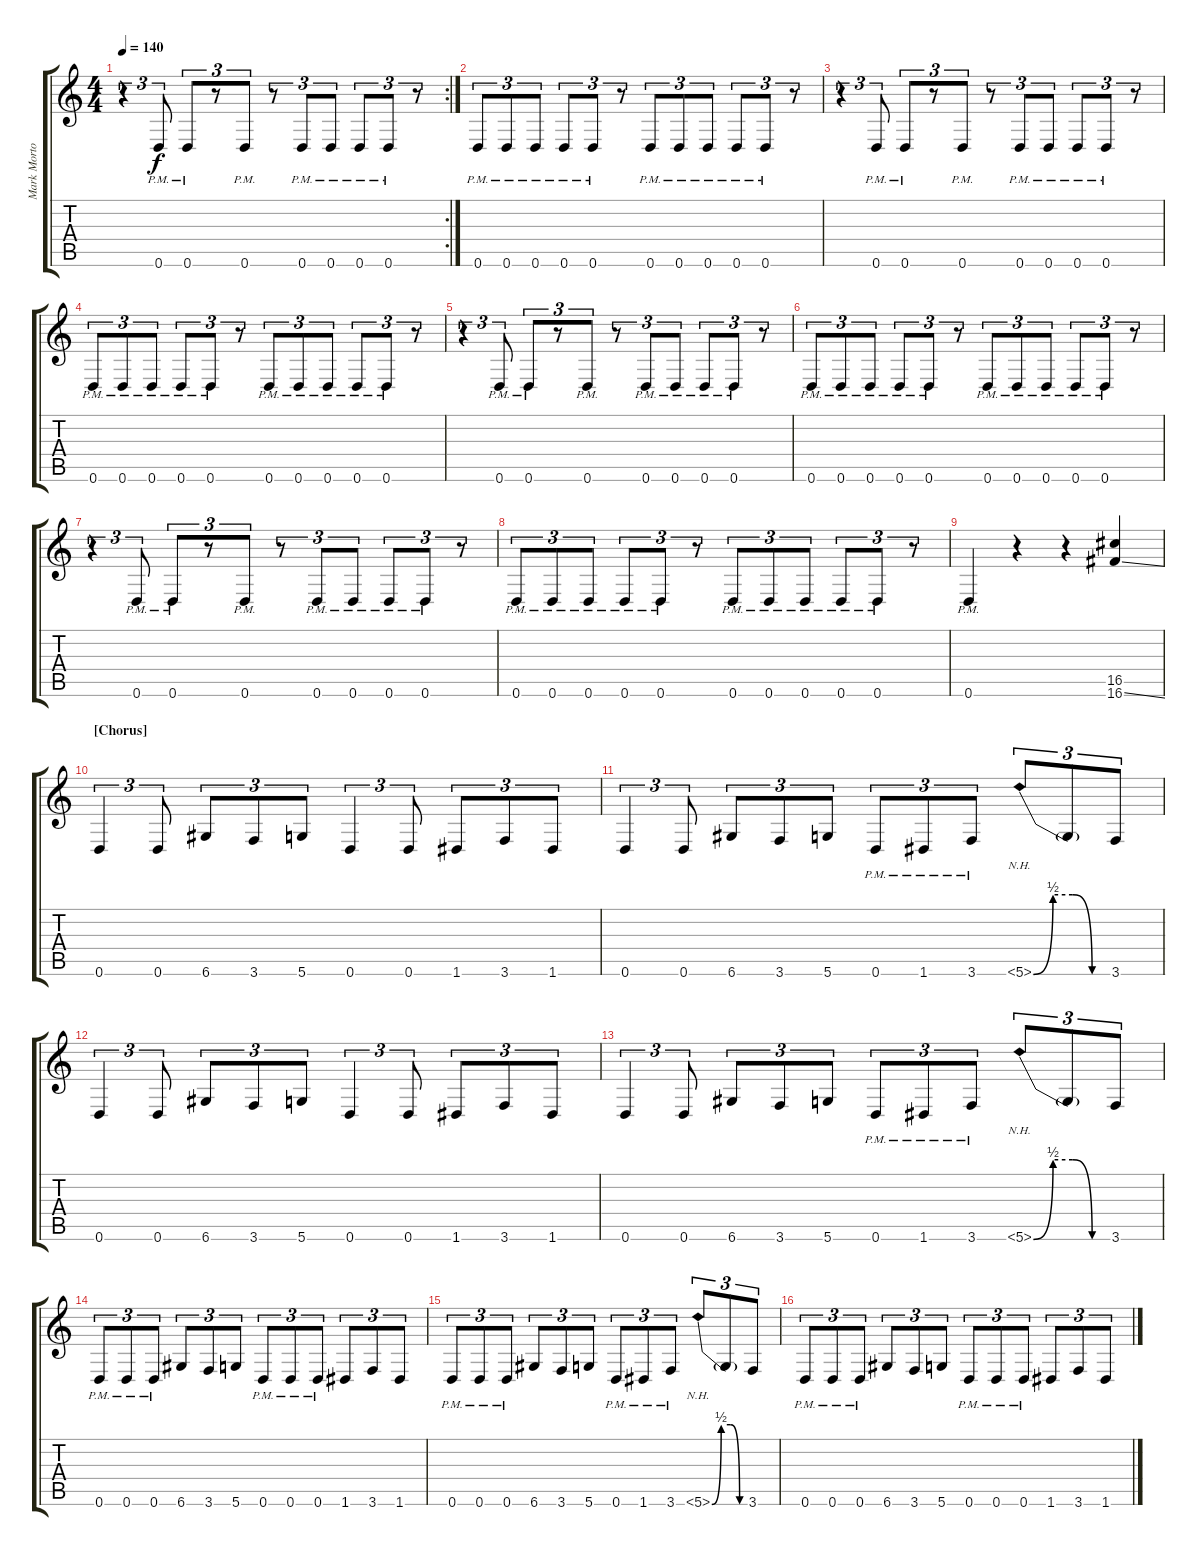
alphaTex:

\track ("Mark Morton" "Mark Morto") {instrument overdrivenguitar}
\staff {score tabs}
\tuning (E4 B3 G3 D3 A2 D2) {hide}
\rc 2
\ts (4 4)
\tempo 140
\clef g2
\ks c
r.4{tu (3 2) dy f} 0.6{pm}.8{tu (3 2)} 0.6{pm}.8{tu (3 2)} r.8{tu (3 2)} 0.6{pm}.8{tu (3 2)} r.8{tu (3 2)} 0.6{pm}.8{tu (3 2)} 0.6{pm}.8{tu (3 2)} 0.6{pm}.8{tu (3 2)} 0.6{pm}.8{tu (3 2)} r.8{tu (3 2)} |
0.6{pm}.8{tu (3 2)} 0.6{pm}.8{tu (3 2)} 0.6{pm}.8{tu (3 2)} 0.6{pm}.8{tu (3 2)} 0.6{pm}.8{tu (3 2)} r.8{tu (3 2)} 0.6{pm}.8{tu (3 2)} 0.6{pm}.8{tu (3 2)} 0.6{pm}.8{tu (3 2)} 0.6{pm}.8{tu (3 2)} 0.6{pm}.8{tu (3 2)} r.8{tu (3 2)} |
r.4{tu (3 2)} 0.6{pm}.8{tu (3 2)} 0.6{pm}.8{tu (3 2)} r.8{tu (3 2)} 0.6{pm}.8{tu (3 2)} r.8{tu (3 2)} 0.6{pm}.8{tu (3 2)} 0.6{pm}.8{tu (3 2)} 0.6{pm}.8{tu (3 2)} 0.6{pm}.8{tu (3 2)} r.8{tu (3 2)} |
0.6{pm}.8{tu (3 2)} 0.6{pm}.8{tu (3 2)} 0.6{pm}.8{tu (3 2)} 0.6{pm}.8{tu (3 2)} 0.6{pm}.8{tu (3 2)} r.8{tu (3 2)} 0.6{pm}.8{tu (3 2)} 0.6{pm}.8{tu (3 2)} 0.6{pm}.8{tu (3 2)} 0.6{pm}.8{tu (3 2)} 0.6{pm}.8{tu (3 2)} r.8{tu (3 2)} |
r.4{tu (3 2)} 0.6{pm}.8{tu (3 2)} 0.6{pm}.8{tu (3 2)} r.8{tu (3 2)} 0.6{pm}.8{tu (3 2)} r.8{tu (3 2)} 0.6{pm}.8{tu (3 2)} 0.6{pm}.8{tu (3 2)} 0.6{pm}.8{tu (3 2)} 0.6{pm}.8{tu (3 2)} r.8{tu (3 2)} |
0.6{pm}.8{tu (3 2)} 0.6{pm}.8{tu (3 2)} 0.6{pm}.8{tu (3 2)} 0.6{pm}.8{tu (3 2)} 0.6{pm}.8{tu (3 2)} r.8{tu (3 2)} 0.6{pm}.8{tu (3 2)} 0.6{pm}.8{tu (3 2)} 0.6{pm}.8{tu (3 2)} 0.6{pm}.8{tu (3 2)} 0.6{pm}.8{tu (3 2)} r.8{tu (3 2)} |
r.4{tu (3 2)} 0.6{pm}.8{tu (3 2)} 0.6{pm}.8{tu (3 2)} r.8{tu (3 2)} 0.6{pm}.8{tu (3 2)} r.8{tu (3 2)} 0.6{pm}.8{tu (3 2)} 0.6{pm}.8{tu (3 2)} 0.6{pm}.8{tu (3 2)} 0.6{pm}.8{tu (3 2)} r.8{tu (3 2)} |
0.6{pm}.8{tu (3 2)} 0.6{pm}.8{tu (3 2)} 0.6{pm}.8{tu (3 2)} 0.6{pm}.8{tu (3 2)} 0.6{pm}.8{tu (3 2)} r.8{tu (3 2)} 0.6{pm}.8{tu (3 2)} 0.6{pm}.8{tu (3 2)} 0.6{pm}.8{tu (3 2)} 0.6{pm}.8{tu (3 2)} 0.6{pm}.8{tu (3 2)} r.8{tu (3 2)} |
0.6{pm}.4 r.4 r.4 (16.5 16.6{ss}).4 |
\section ("" "[Chorus]")
0.6.4{tu (3 2)} 0.6.8{tu (3 2)} 6.6.8{tu (3 2)} 3.6.8{tu (3 2)} 5.6.8{tu (3 2)} 0.6.4{tu (3 2)} 0.6.8{tu (3 2)} 1.6.8{tu (3 2)} 3.6.8{tu (3 2)} 1.6.8{tu (3 2)} |
0.6.4{tu (3 2)} 0.6.8{tu (3 2)} 6.6.8{tu (3 2)} 3.6.8{tu (3 2)} 5.6.8{tu (3 2)} 0.6{pm}.8{tu (3 2)} 1.6{pm}.8{tu (3 2)} 3.6{pm}.8{tu (3 2)} 5.6{be (custom 0 0 15 2 30 2 45 0 60 0) nh}.8{tu (3 2)} 5.6{t}.8{tu (3 2)} 3.6.8{tu (3 2)} |
0.6.4{tu (3 2)} 0.6.8{tu (3 2)} 6.6.8{tu (3 2)} 3.6.8{tu (3 2)} 5.6.8{tu (3 2)} 0.6.4{tu (3 2)} 0.6.8{tu (3 2)} 1.6.8{tu (3 2)} 3.6.8{tu (3 2)} 1.6.8{tu (3 2)} |
0.6.4{tu (3 2)} 0.6.8{tu (3 2)} 6.6.8{tu (3 2)} 3.6.8{tu (3 2)} 5.6.8{tu (3 2)} 0.6{pm}.8{tu (3 2)} 1.6{pm}.8{tu (3 2)} 3.6{pm}.8{tu (3 2)} 5.6{be (custom 0 0 15 2 30 2 45 0 60 0) nh}.8{tu (3 2)} 5.6{t}.8{tu (3 2)} 3.6.8{tu (3 2)} |
0.6{pm}.8{tu (3 2)} 0.6{pm}.8{tu (3 2)} 0.6{pm}.8{tu (3 2)} 6.6.8{tu (3 2)} 3.6.8{tu (3 2)} 5.6.8{tu (3 2)} 0.6{pm}.8{tu (3 2)} 0.6{pm}.8{tu (3 2)} 0.6{pm}.8{tu (3 2)} 1.6.8{tu (3 2)} 3.6.8{tu (3 2)} 1.6.8{tu (3 2)} |
0.6{pm}.8{tu (3 2)} 0.6{pm}.8{tu (3 2)} 0.6{pm}.8{tu (3 2)} 6.6.8{tu (3 2)} 3.6.8{tu (3 2)} 5.6.8{tu (3 2)} 0.6{pm}.8{tu (3 2)} 1.6{pm}.8{tu (3 2)} 3.6{pm}.8{tu (3 2)} 5.6{be (custom 0 0 15 2 30 2 45 0 60 0) nh}.8{tu (3 2)} 5.6{t}.8{tu (3 2)} 3.6.8{tu (3 2)} |
0.6{pm}.8{tu (3 2)} 0.6{pm}.8{tu (3 2)} 0.6{pm}.8{tu (3 2)} 6.6.8{tu (3 2)} 3.6.8{tu (3 2)} 5.6.8{tu (3 2)} 0.6{pm}.8{tu (3 2)} 0.6{pm}.8{tu (3 2)} 0.6{pm}.8{tu (3 2)} 1.6.8{tu (3 2)} 3.6.8{tu (3 2)} 1.6.8{tu (3 2)}
